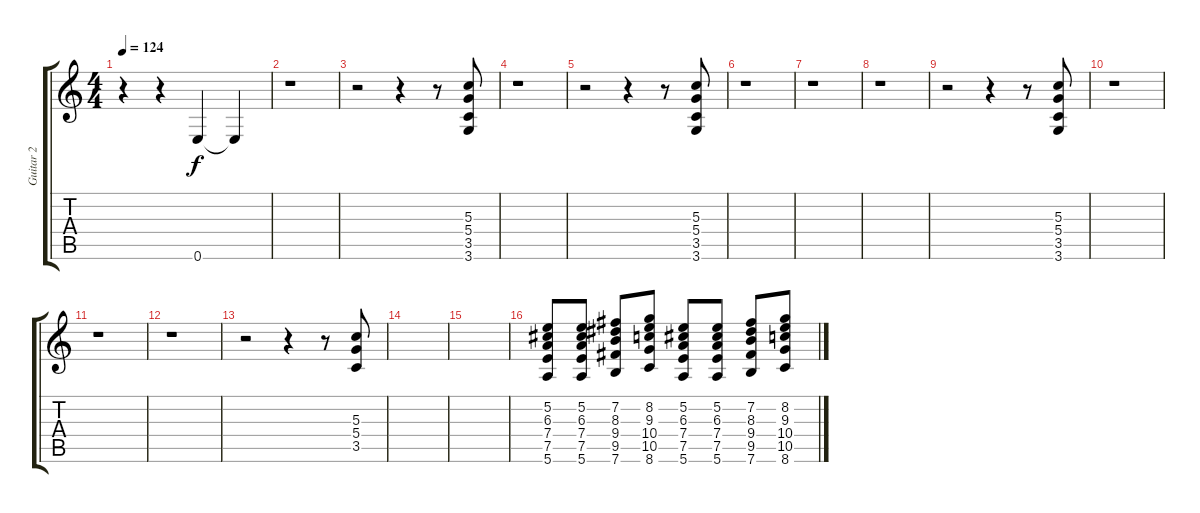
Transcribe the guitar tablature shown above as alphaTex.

\track ("Guitar 2" "Guitar 2") {instrument distortionguitar}
\staff {score tabs}
\tuning (E4 B3 G3 D3 A2 E2) {hide}
\ts (4 4)
\tempo 124
\clef g2
\ks c
r.4{dy f instrument distortionguitar} r.4 0.6.4 0.6{t}.4 |
r.1 |
r.2 r.4 r.8 (5.3 5.4 3.5 3.6).8 |
r.1 |
r.2 r.4 r.8 (5.3 5.4 3.5 3.6).8 |
r.1 |
r.1 |
r.1 |
r.2 r.4 r.8 (5.3 5.4 3.5 3.6).8 |
r.1 |
r.1 |
r.1 |
r.2 r.4 r.8 (5.3 5.4 3.5).8 |
|
|
(5.2 6.3 7.4 7.5 5.6).8 (5.2 6.3 7.4 7.5 5.6).8 (7.2 8.3 9.4 9.5 7.6).8 (8.2 9.3 10.4 10.5 8.6).8 (5.2 6.3 7.4 7.5 5.6).8 (5.2 6.3 7.4 7.5 5.6).8 (7.2 8.3 9.4 9.5 7.6).8 (8.2 9.3 10.4 10.5 8.6).8
